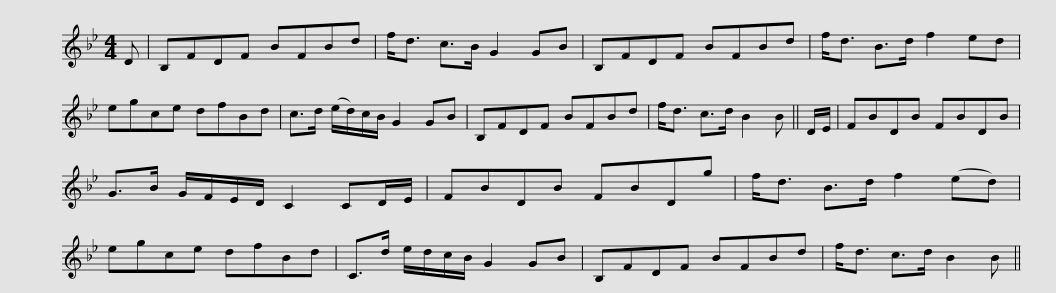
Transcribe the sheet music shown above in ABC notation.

X:1
L:1/8
M:4/4
I:linebreak $
K:Bb
V:1 treble
V:1
 D | B,FDF BFBd | f<d c>B G2 GB | B,FDF BFBd | f<d B>d f2 ed | %5
 egce dfBd |$ c>d (e/d/)c/B/ G2 GB | B,FDF BFBd | f<d c>d B2 B || D/E/ | %10
 FBDB FBDB | G>B G/F/E/D/ C2 CD/E/ |$ FBDB FBDg | f<d B>d f2 (ed) | egce dfBd | %15
 C>d e/d/c/B/ G2 GB | B,FDF BFBd |$ f<d c>d B2 B || %18
